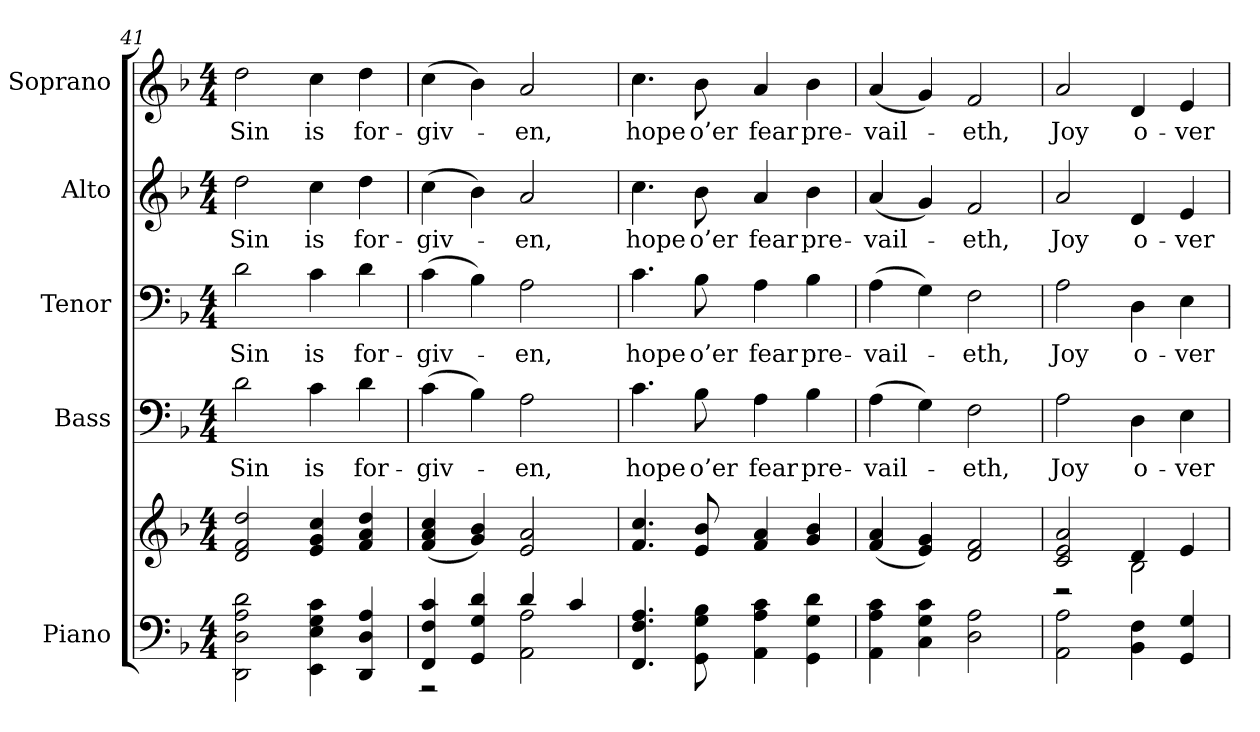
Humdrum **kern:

**kern	**kern	**kern	**text	**kern	**text	**kern	**text	**kern	**text
*part5	*part5	*part4	*part4	*part3	*part3	*part2	*part2	*part1	*part1
*staff6	*staff5	*staff4	*staff4	*staff3	*staff3	*staff2	*staff2	*staff1	*staff1
*I"Piano	*	*I"Bass	*	*I"Tenor	*	*I"Alto	*	*I"Soprano	*
*I'Pno.	*	*I'B.	*	*I'T.	*	*I'A.	*	*I'S.	*
*clefF4	*clefG2	*clefF4	*	*clefF4	*	*clefG2	*	*clefG2	*
*k[b-]	*k[b-]	*k[b-]	*	*k[b-]	*	*k[b-]	*	*k[b-]	*
*F:	*F:	*F:	*	*F:	*	*F:	*	*F:	*
*M4/4	*M4/4	*M4/4	*	*M4/4	*	*M4/4	*	*M4/4	*
=41	=41	=41	=41	=41	=41	=41	=41	=41	=41
!	!	!	!LO:LY:b:color=#000000	!	!	!	!	!	!
!	!	!	!	!	!LO:LY:b:color=#000000	!	!	!	!
!	!	!	!	!	!	!	!LO:LY:b:color=#000000	!	!
!	!	!	!	!	!	!	!	!	!LO:LY:b:color=#000000
2DDi\ 2Di 2Ai 2di	2di/ 2fi 2ddi	2di\	Sin	2di\	Sin	2ddi\	Sin	2ddi\	Sin
!	!	!	!LO:LY:b:color=#000000	!	!	!	!	!	!
!	!	!	!	!	!LO:LY:b:color=#000000	!	!	!	!
!	!	!	!	!	!	!	!LO:LY:b:color=#000000	!	!
!	!	!	!	!	!	!	!	!	!LO:LY:b:color=#000000
4EEi\ 4Ei 4Gi 4ci	4ei/ 4gi 4cci	4ci\	is	4ci\	is	4cci\	is	4cci\	is
!	!	!	!LO:LY:b:color=#000000	!	!	!	!	!	!
!	!	!	!	!	!LO:LY:b:color=#000000	!	!	!	!
!	!	!	!	!	!	!	!LO:LY:b:color=#000000	!	!
!	!	!	!	!	!	!	!	!	!LO:LY:b:color=#000000
4DDi/ 4Di 4Ai	4fi/ 4ai 4ddi	4di\	for-	4di\	for-	4ddi\	for-	4ddi\	for-
!!LO:PB:g=z
=42	=42	=42	=42	=42	=42	=42	=42	=42	=42
*^	*	*	*	*	*	*	*	*	*
!	!	!	!	!LO:LY:b:color=#000000	!	!	!	!	!	!
!	!	!	!	!	!	!LO:LY:b:color=#000000	!	!	!	!
!	!	!	!	!	!	!	!	!LO:LY:b:color=#000000	!	!
!	!	!	!	!	!	!	!	!	!	!LO:LY:b:color=#000000
4FFi/ 4Fi 4ci	2r	(4fi/ 4ai 4cci	(4ci\	-giv-	(4ci\	-giv-	(4cci\	-giv-	(4cci\	-giv-
4GGi/ 4Gi 4di	.	4gi/ 4b-i)	4B-i\)	.	4B-i\)	.	4b-i\)	.	4b-i\)	.
!	!	!	!	!LO:LY:b:color=#000000	!	!	!	!	!	!
!	!	!	!	!	!	!LO:LY:b:color=#000000	!	!	!	!
!	!	!	!	!	!	!	!	!LO:LY:b:color=#000000	!	!
!	!	!	!	!	!	!	!	!	!	!LO:LY:b:color=#000000
4di/	2AAi\ 2Ai	2ei/ 2ai	2Ai\	-en,	2Ai\	-en,	2ai/	-en,	2ai/	-en,
4ci/	.	.	.	.	.	.	.	.	.	.
*v	*v	*	*	*	*	*	*	*	*	*
=43	=43	=43	=43	=43	=43	=43	=43	=43	=43
!	!	!	!LO:LY:b:color=#000000	!	!	!	!	!	!
!	!	!	!	!	!LO:LY:b:color=#000000	!	!	!	!
!	!	!	!	!	!	!	!LO:LY:b:color=#000000	!	!
!	!	!	!	!	!	!	!	!	!LO:LY:b:color=#000000
4.FFi/ 4.Fi 4.Ai	4.fi/ 4.cci	4.ci\	hope	4.ci\	hope	4.cci\	hope	4.cci\	hope
!	!	!	!LO:LY:b:color=#000000	!	!	!	!	!	!
!	!	!	!	!	!LO:LY:b:color=#000000	!	!	!	!
!	!	!	!	!	!	!	!LO:LY:b:color=#000000	!	!
!	!	!	!	!	!	!	!	!	!LO:LY:b:color=#000000
8GGi\ 8Gi 8B-i	8ei/ 8b-i	8B-i\	o’er	8B-i\	o’er	8b-i\	o’er	8b-i\	o’er
!	!	!	!LO:LY:b:color=#000000	!	!	!	!	!	!
!	!	!	!	!	!LO:LY:b:color=#000000	!	!	!	!
!	!	!	!	!	!	!	!LO:LY:b:color=#000000	!	!
!	!	!	!	!	!	!	!	!	!LO:LY:b:color=#000000
4AAi\ 4Ai 4ci	4fi/ 4ai	4Ai\	fear	4Ai\	fear	4ai/	fear	4ai/	fear
!	!	!	!LO:LY:b:color=#000000	!	!	!	!	!	!
!	!	!	!	!	!LO:LY:b:color=#000000	!	!	!	!
!	!	!	!	!	!	!	!LO:LY:b:color=#000000	!	!
!	!	!	!	!	!	!	!	!	!LO:LY:b:color=#000000
4GGi\ 4Gi 4di	4gi/ 4b-i	4B-i\	pre-	4B-i\	pre-	4b-i\	pre-	4b-i\	pre-
=44	=44	=44	=44	=44	=44	=44	=44	=44	=44
!	!	!	!LO:LY:b:color=#000000	!	!	!	!	!	!
!	!	!	!	!	!LO:LY:b:color=#000000	!	!	!	!
!	!	!	!	!	!	!	!LO:LY:b:color=#000000	!	!
!	!	!	!	!	!	!	!	!	!LO:LY:b:color=#000000
4AAi\ 4Ai 4ci	(4fi/ 4ai	(4Ai\	-vail-	(4Ai\	-vail-	(4ai/	-vail-	(4ai/	-vail-
4Ci\ 4Gi 4ci	4ei/ 4gi)	4Gi\)	.	4Gi\)	.	4gi/)	.	4gi/)	.
!	!	!	!LO:LY:b:color=#000000	!	!	!	!	!	!
!	!	!	!	!	!LO:LY:b:color=#000000	!	!	!	!
!	!	!	!	!	!	!	!LO:LY:b:color=#000000	!	!
!	!	!	!	!	!	!	!	!	!LO:LY:b:color=#000000
2Di\ 2Ai	2di/ 2fi	2Fi\	-eth,	2Fi\	-eth,	2fi/	-eth,	2fi/	-eth,
=45	=45	=45	=45	=45	=45	=45	=45	=45	=45
*	*^	*	*	*	*	*	*	*	*
!	!	!	!	!LO:LY:b:color=#000000	!	!	!	!	!	!
!	!	!	!	!	!	!LO:LY:b:color=#000000	!	!	!	!
!	!	!	!	!	!	!	!	!LO:LY:b:color=#000000	!	!
!	!	!	!	!	!	!	!	!	!	!LO:LY:b:color=#000000
2AAi\ 2Ai	2ci/ 2ei 2ai	2r	2Ai\	Joy	2Ai\	Joy	2ai/	Joy	2ai/	Joy
!	!	!	!	!LO:LY:b:color=#000000	!	!	!	!	!	!
!	!	!	!	!	!	!LO:LY:b:color=#000000	!	!	!	!
!	!	!	!	!	!	!	!	!LO:LY:b:color=#000000	!	!
!	!	!	!	!	!	!	!	!	!	!LO:LY:b:color=#000000
4BB-i\ 4Fi	4di/	2B-i\	4Di\	o-	4Di\	o-	4di/	o-	4di/	o-
!	!	!	!	!LO:LY:b:color=#000000	!	!	!	!	!	!
!	!	!	!	!	!	!LO:LY:b:color=#000000	!	!	!	!
!	!	!	!	!	!	!	!	!LO:LY:b:color=#000000	!	!
!	!	!	!	!	!	!	!	!	!	!LO:LY:b:color=#000000
4GGi/ 4Gi	4ei/	.	4Ei\	-ver	4Ei\	-ver	4ei/	-ver	4ei/	-ver
*	*v	*v	*	*	*	*	*	*	*	*
=	=	=	=	=	=	=	=	=	=
*-	*-	*-	*-	*-	*-	*-	*-	*-	*-
